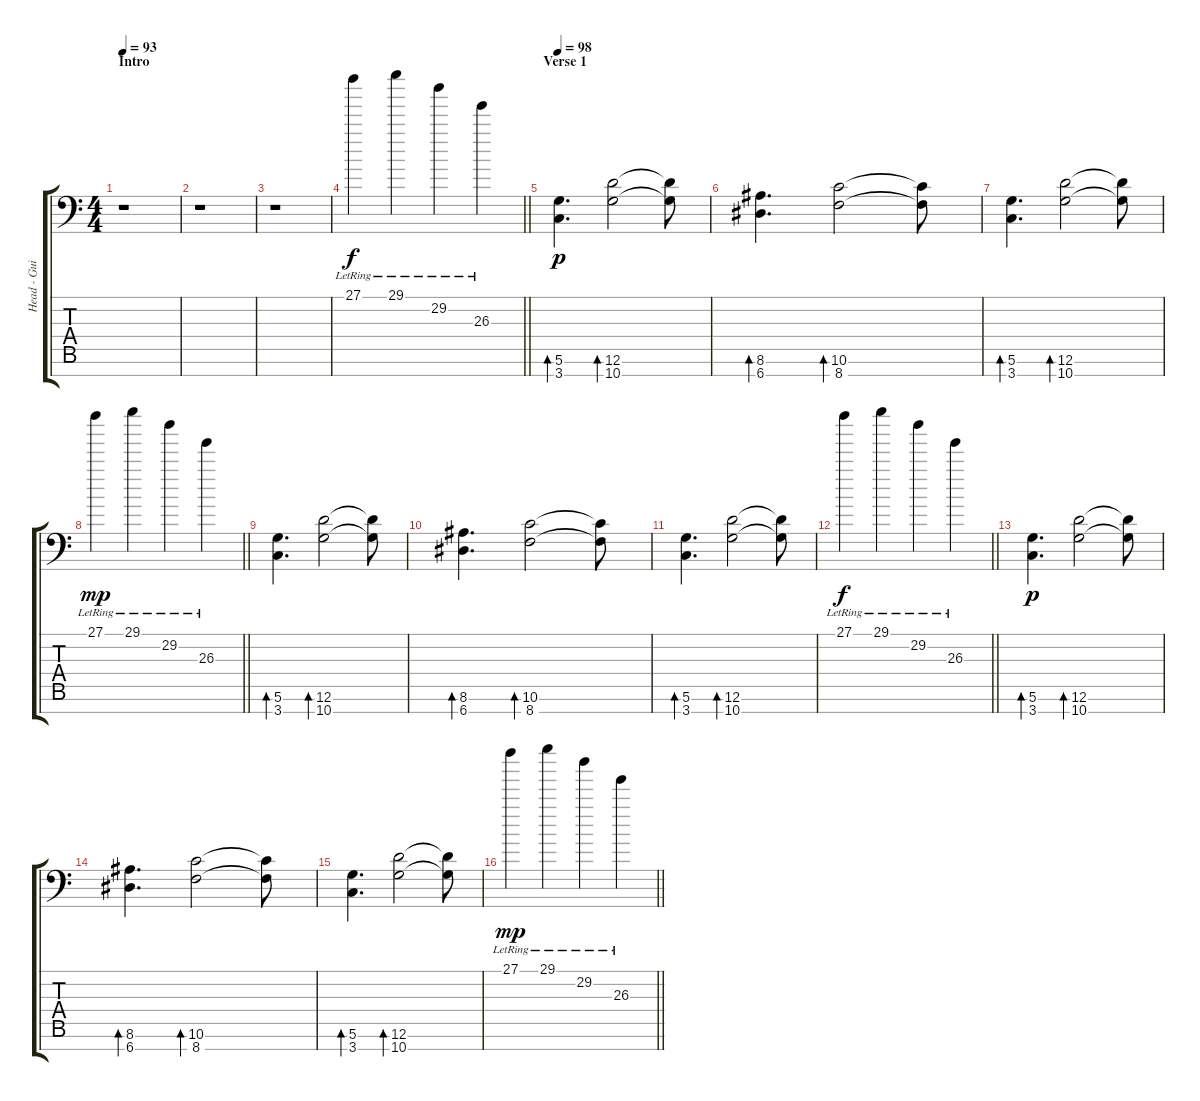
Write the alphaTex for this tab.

\track ("Head - Guitar" "Head - Gui") {instrument distortionguitar}
\staff {score tabs}
\tuning (D4 A3 F3 C3 G2 D2 A1) {hide}
\ts (4 4)
\section ("" "Intro")
\tempo 93
\tempo 98
\tempo 93
\clef f4
\ks c
r.1{dy f instrument distortionguitar} |
r.1 |
r.1 |
\barLineRight lightlight
27.1{lr}.4{instrument marimba} 29.1{lr}.4 29.2{lr}.4 26.3{lr}.4 |
\section ("" "Verse 1")
\tempo 98
(5.6 3.7).4{d bd 120 dy p instrument electricguitarmuted} (12.6 10.7).2{bd 120} (12.6{t} 10.7{t}).8 |
(8.6 6.7).4{d bd 120} (10.6 8.7).2{bd 120} (10.6{t} 8.7{t}).8 |
(5.6 3.7).4{d bd 240} (12.6 10.7).2{bd 240} (12.6{t} 10.7{t}).8 |
\barLineRight lightlight
27.1{lr}.4{dy mp instrument marimba} 29.1{lr}.4 29.2{lr}.4 26.3{lr}.4 |
(5.6 3.7).4{d bd 120 instrument electricguitarmuted} (12.6 10.7).2{bd 120} (12.6{t} 10.7{t}).8 |
(8.6 6.7).4{d bd 120} (10.6 8.7).2{bd 120} (10.6{t} 8.7{t}).8 |
(5.6 3.7).4{d bd 240} (12.6 10.7).2{bd 240} (12.6{t} 10.7{t}).8 |
\barLineRight lightlight
27.1{lr}.4{dy f instrument marimba} 29.1{lr}.4 29.2{lr}.4 26.3{lr}.4 |
(5.6 3.7).4{d bd 120 dy p instrument electricguitarmuted} (12.6 10.7).2{bd 120} (12.6{t} 10.7{t}).8 |
(8.6 6.7).4{d bd 120} (10.6 8.7).2{bd 120} (10.6{t} 8.7{t}).8 |
(5.6 3.7).4{d bd 240} (12.6 10.7).2{bd 240} (12.6{t} 10.7{t}).8 |
\barLineRight lightlight
27.1{lr}.4{dy mp instrument marimba} 29.1{lr}.4 29.2{lr}.4 26.3{lr}.4
